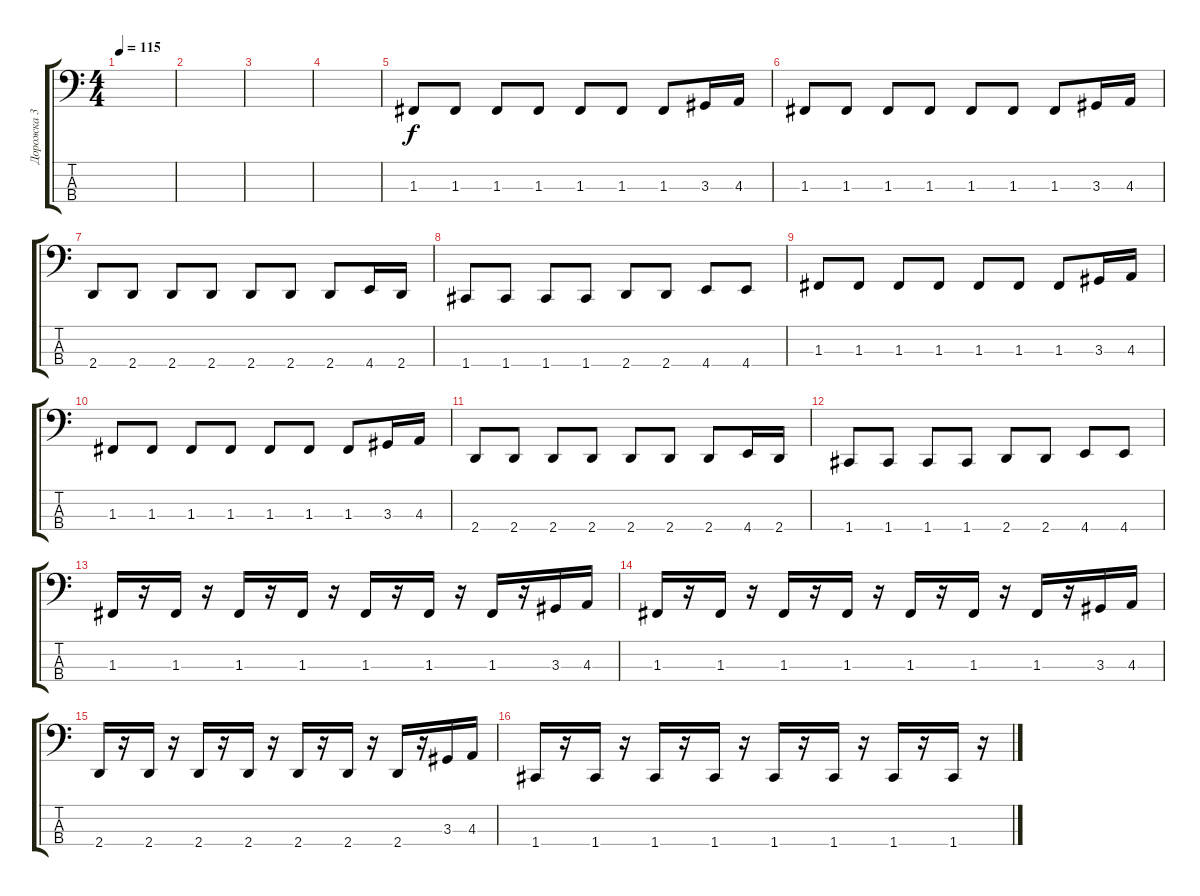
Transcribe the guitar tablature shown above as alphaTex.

\track ("Дорожка 3" "Дорожка 3") {instrument electricbassfinger}
\staff {score tabs}
\tuning (Eb2 Bb1 F1 C1) {hide}
\ts (4 4)
\tempo 115
\clef f4
\ks c
|
|
|
|
1.3.8{dy f} 1.3.8 1.3.8 1.3.8 1.3.8 1.3.8 1.3.8 3.3.16 4.3.16 |
1.3.8 1.3.8 1.3.8 1.3.8 1.3.8 1.3.8 1.3.8 3.3.16 4.3.16 |
2.4.8 2.4.8 2.4.8 2.4.8 2.4.8 2.4.8 2.4.8 4.4.16 2.4.16 |
1.4.8 1.4.8 1.4.8 1.4.8 2.4.8 2.4.8 4.4.8 4.4.8 |
1.3.8 1.3.8 1.3.8 1.3.8 1.3.8 1.3.8 1.3.8 3.3.16 4.3.16 |
1.3.8 1.3.8 1.3.8 1.3.8 1.3.8 1.3.8 1.3.8 3.3.16 4.3.16 |
2.4.8 2.4.8 2.4.8 2.4.8 2.4.8 2.4.8 2.4.8 4.4.16 2.4.16 |
1.4.8 1.4.8 1.4.8 1.4.8 2.4.8 2.4.8 4.4.8 4.4.8 |
1.3.16 r.16 1.3.16 r.16 1.3.16 r.16 1.3.16 r.16 1.3.16 r.16 1.3.16 r.16 1.3.16 r.16 3.3.16 4.3.16 |
1.3.16 r.16 1.3.16 r.16 1.3.16 r.16 1.3.16 r.16 1.3.16 r.16 1.3.16 r.16 1.3.16 r.16 3.3.16 4.3.16 |
2.4.16 r.16 2.4.16 r.16 2.4.16 r.16 2.4.16 r.16 2.4.16 r.16 2.4.16 r.16 2.4.16 r.16 3.3.16 4.3.16 |
1.4.16 r.16 1.4.16 r.16 1.4.16 r.16 1.4.16 r.16 1.4.16 r.16 1.4.16 r.16 1.4.16 r.16 1.4.16 r.16
